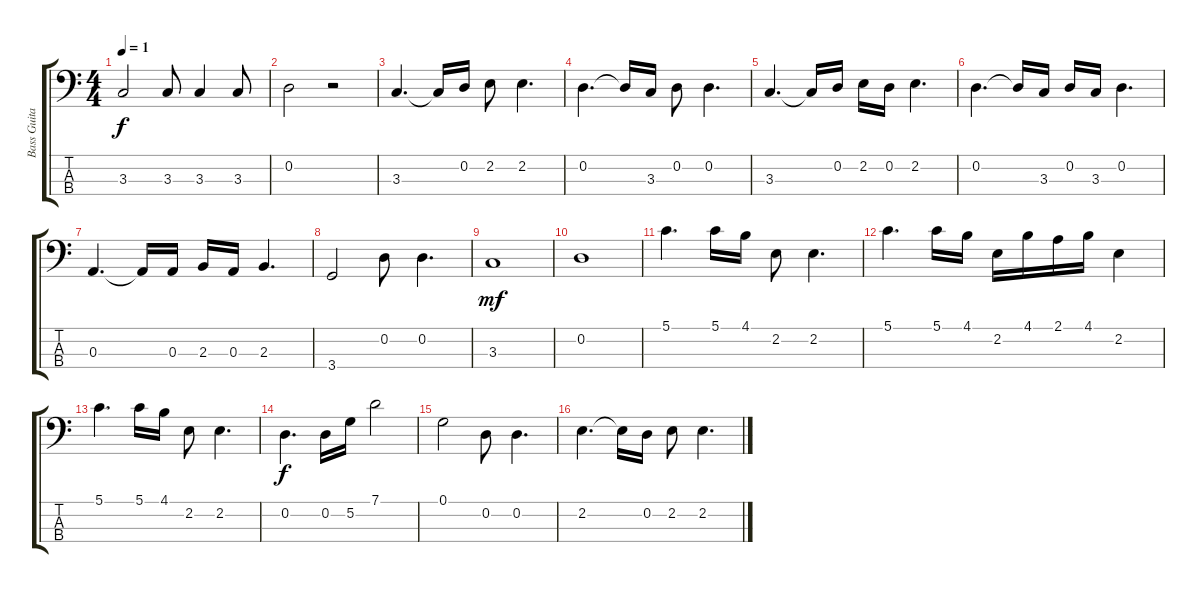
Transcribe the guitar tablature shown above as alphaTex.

\track ("Bass Guitar" "Bass Guita") {instrument electricbasspick}
\staff {score tabs}
\tuning (G2 D2 A1 E1) {hide}
\ts (4 4)
\tempo 1
\clef f4
\ks c
3.3.2{dy f} 3.3.8 3.3.4 3.3.8 |
0.2.2 r.2 |
3.3.4{d} 3.3{t}.16 0.2.16 2.2.8 2.2.4{d} |
0.2.4{d} 0.2{t}.16 3.3.16 0.2.8 0.2.4{d} |
3.3.4{d} 3.3{t}.16 0.2.16 2.2.16 0.2.16 2.2.4{d} |
0.2.4{d} 0.2{t}.16 3.3.16 0.2.16 3.3.16 0.2.4{d} |
0.3.4{d} 0.3{t}.16 0.3.16 2.3.16 0.3.16 2.3.4{d} |
3.4.2 0.2.8 0.2.4{d} |
3.3.1{dy mf} |
0.2.1 |
5.1.4{d} 5.1.16 4.1.16 2.2.8 2.2.4{d} |
5.1.4{d} 5.1.16 4.1.16 2.2.16 4.1.16 2.1.16 4.1.16 2.2.4 |
5.1.4{d} 5.1.16 4.1.16 2.2.8 2.2.4{d} |
0.2.4{d dy f} 0.2.16 5.2.16 7.1.2 |
0.1.2 0.2.8 0.2.4{d} |
2.2.4{d} 2.2{t}.16 0.2.16 2.2.8 2.2.4{d}
